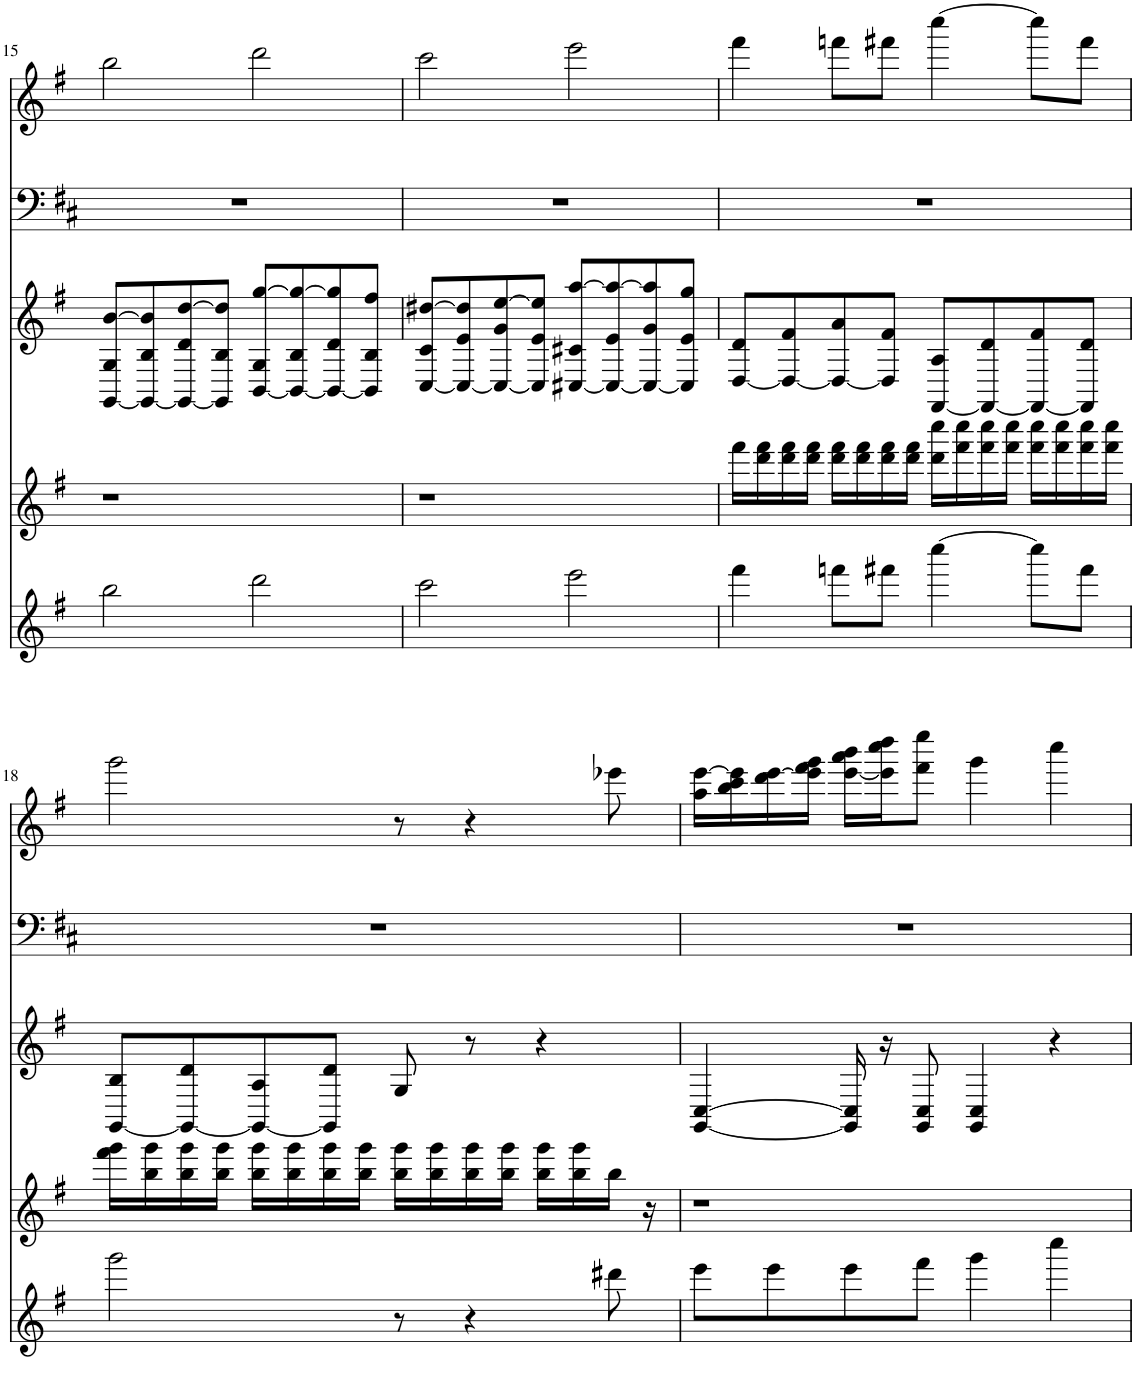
**kern	**kern	**kern	**kern	**kern
*part5	*part4	*part3	*part2	*part1
*staff5	*staff4	*staff3	*staff2	*staff1
*I"Lead Support	*I"Wacky Sound	*I"Backup/Bass	*I"Intro	*I"Lead
!!LO:PB:g=z
*clefG2	*clefG2	*clefG2	*clefF4	*clefG2
*k[f#]	*k[f#]	*k[f#]	*k[f#c#]	*k[f#]
*M4/4	*M4/4	*M4/4	*M4/4	*M4/4
=15	=15	=15	=15	=15
2bb\	1r	[8GG/ 8G/ [8b/L	1r	2bb\
.	.	8GG/_ 8B/ 8b/]	.	.
.	.	8GG/_ 8d/ [8dd/	.	.
.	.	8GG/] 8B/ 8dd/]J	.	.
2ddd\	.	[8BB/ 8G/ [8gg/L	.	2ddd\
.	.	8BB/_ 8B/ 8gg/_	.	.
.	.	8BB/_ 8d/ 8gg/]	.	.
.	.	8BB/] 8B/ 8ff#/J	.	.
=16	=16	=16	=16	=16
2ccc\	1r	[8C/ 8c/ [8dd#X/L	1r	2ccc\
.	.	8C/_ 8e/ 8dd#/]	.	.
.	.	8C/_ 8g/ [8ee/	.	.
.	.	8C/] 8e/ 8ee/]J	.	.
2eee\	.	[8C#X/ 8c#X/ [8aa/L	.	2eee\
.	.	8C#/_ 8e/ 8aa/_	.	.
.	.	8C#/_ 8g/ 8aa/]	.	.
.	.	8C#/] 8e/ 8gg/J	.	.
=17	=17	=17	=17	=17
4fff#\	16fff#\LL	[8D/ 8d/L	1r	4fff#\
.	16ddd\ 16fff#\	.	.	.
.	16ddd\ 16fff#\	8D/_ 8f#/	.	.
.	16ddd\ 16fff#\JJ	.	.	.
8fffn\L	16ddd\ 16fff#\LL	8D/_ 8a/	.	8fffn\L
.	16ddd\ 16fff#\	.	.	.
8fff#X\J	16ddd\ 16fff#\	8D/] 8f#/J	.	8fff#X\J
.	16ddd\ 16fff#\JJ	.	.	.
[4cccc\	16ddd\ 16cccc\LL	[8FF#/ 8A/L	.	[4cccc\
.	16fff#\ 16cccc\	.	.	.
.	16fff#\ 16cccc\	8FF#/_ 8d/	.	.
.	16fff#\ 16cccc\JJ	.	.	.
8cccc\L]	16fff#\ 16cccc\LL	8FF#/_ 8f#/	.	8cccc\L]
.	16fff#\ 16cccc\	.	.	.
8fff#\J	16fff#\ 16cccc\	8FF#/] 8d/J	.	8fff#\J
.	16fff#\ 16cccc\JJ	.	.	.
!!LO:LB:g=z
=18	=18	=18	=18	=18
2ggg\	16fff#\ 16ggg\LL	[8GG/ 8B/L	1r	2ggg\
.	16bb\ 16ggg\	.	.	.
.	16bb\ 16ggg\	8GG/_ 8d/	.	.
.	16bb\ 16ggg\JJ	.	.	.
.	16bb\ 16ggg\LL	8GG/_ 8A/	.	.
.	16bb\ 16ggg\	.	.	.
.	16bb\ 16ggg\	8GG/] 8d/J	.	.
.	16bb\ 16ggg\JJ	.	.	.
8r	16bb\ 16ggg\LL	8G/	.	8r
.	16bb\ 16ggg\	.	.	.
4r	16bb\ 16ggg\	8r	.	4r
.	16bb\ 16ggg\JJ	.	.	.
.	16bb\ 16ggg\LL	4r	.	.
.	16bb\ 16ggg\	.	.	.
8ddd#X\	16bb\JJ	.	.	8eee-X\
.	16r	.	.	.
=19	=19	=19	=19	=19
8eee\L	1r	[4GG/ [4C/	1r	16aa\ [16eee\LL
.	.	.	.	16bb\ 16ccc\ 16eee\]
8eee\	.	.	.	16ddd\ [16eee\
.	.	.	.	16eee\] 16fff#\ 16ggg\JJ
8eee\	.	16GG/] 16C/]	.	[16eee\ 16aaa\ 16bbb\LL
.	.	16r	.	16eee\] 16cccc\ 16dddd\J
8fff#\J	.	8GG/ 8C/	.	8fff#\ 8eeee\J
4ggg\	.	4GG/ 4C/	.	4ggg\
4cccc\	.	4r	.	4cccc\
=	=	=	=	=
*-	*-	*-	*-	*-
